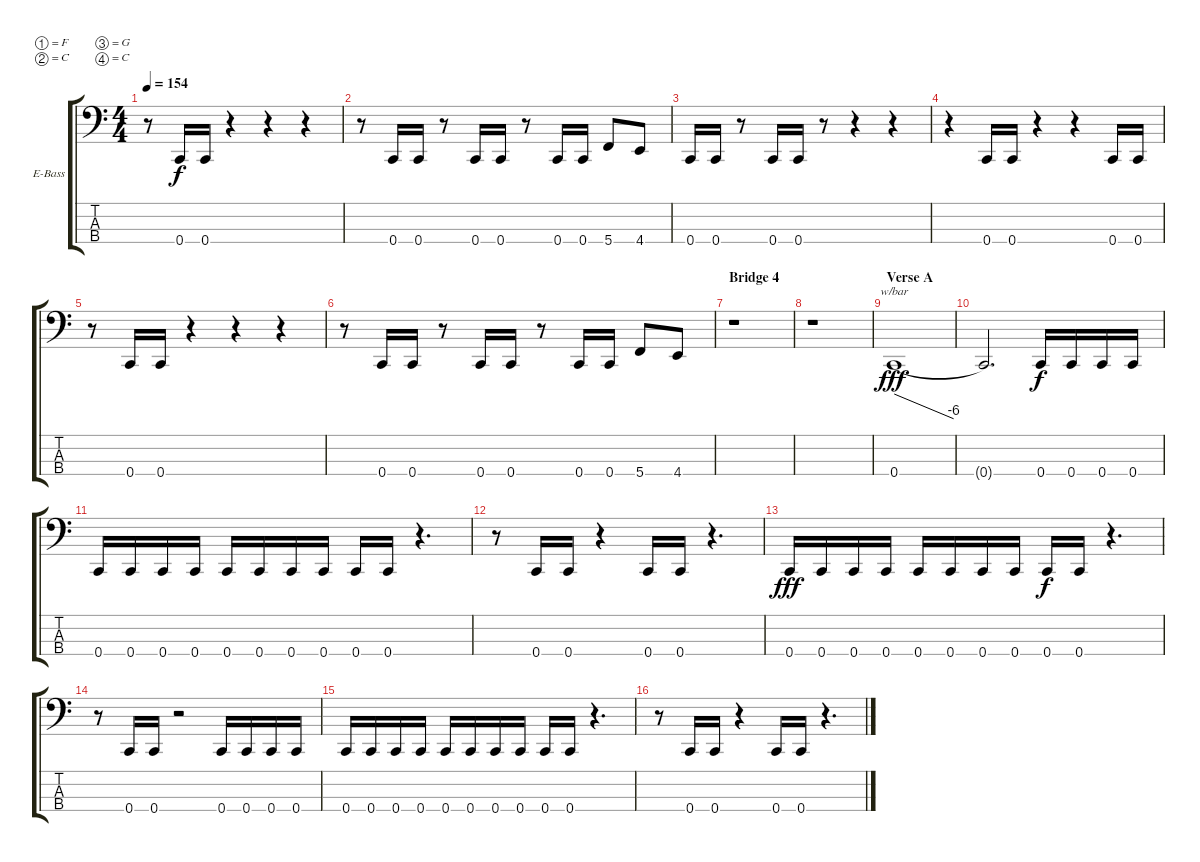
\defaultSystemsLayout 4
\bracketExtendMode groupsimilarinstruments
\firstSystemTrackNameOrientation horizontal
\otherSystemsTrackNameOrientation horizontal
\track ("Bass" "E-Bass") {instrument electricbassfinger}
\staff {score tabs}
\tuning (F2 C2 G1 C1)
\ts (4 4)
\tempo 154
\clef f4
\ks c
r.8{dy f} 0.4.16 0.4.16 r.4 r.4 r.4 |
r.8 0.4.16 0.4.16 r.8 0.4.16 0.4.16 r.8 0.4.16 0.4.16 5.4.8 4.4.8 |
0.4.16 0.4.16 r.8 0.4.16 0.4.16 r.8 r.4 r.4 |
r.4 0.4.16 0.4.16 r.4 r.4 0.4.16 0.4.16 |
r.8 0.4.16 0.4.16 r.4 r.4 r.4 |
r.8 0.4.16 0.4.16 r.8 0.4.16 0.4.16 r.8 0.4.16 0.4.16 5.4.8 4.4.8 |
\section ("" "Bridge 4")
r.1 |
r.1 |
\section ("" "Verse A")
0.4.1{tbe (dive default 0 0 60 -24) dy fff} |
0.4{t}.2{d} 0.4.16{dy f} 0.4.16 0.4.16 0.4.16 |
0.4.16 0.4.16 0.4.16 0.4.16 0.4.16 0.4.16 0.4.16 0.4.16 0.4.16 0.4.16 r.4{d} |
r.8 0.4.16 0.4.16 r.4 0.4.16 0.4.16 r.4{d} |
0.4.16{dy fff} 0.4.16 0.4.16 0.4.16 0.4.16 0.4.16 0.4.16 0.4.16 0.4.16{dy f} 0.4.16 r.4{d} |
r.8 0.4.16 0.4.16 r.2 0.4.16 0.4.16 0.4.16 0.4.16 |
0.4.16 0.4.16 0.4.16 0.4.16 0.4.16 0.4.16 0.4.16 0.4.16 0.4.16 0.4.16 r.4{d} |
r.8 0.4.16 0.4.16 r.4 0.4.16 0.4.16 r.4{d}
